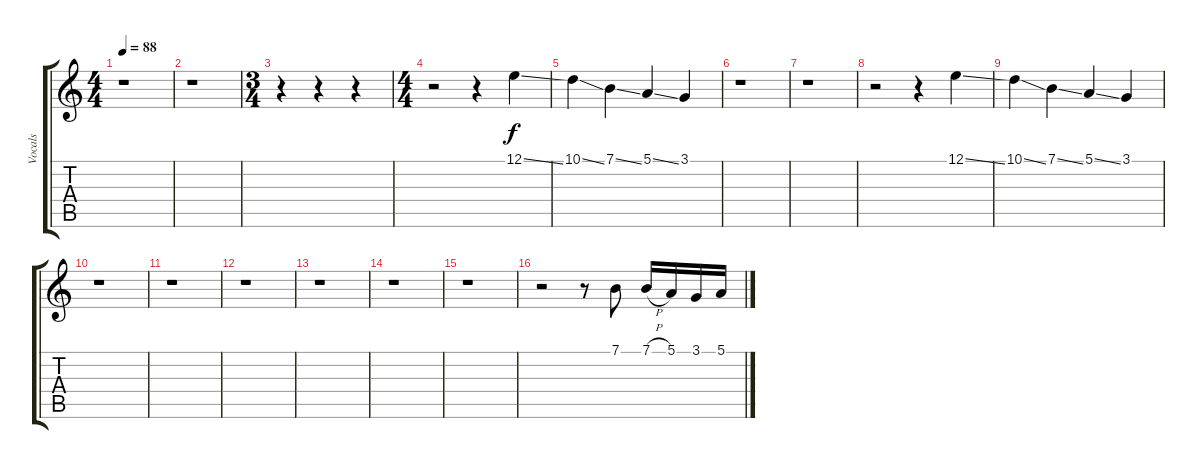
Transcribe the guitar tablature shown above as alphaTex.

\track ("Vocals" "Vocals") {instrument synthvoice}
\staff {score tabs}
\tuning (E4 B3 G3 D3 A2 E2) {hide}
\ts (4 4)
\tempo 88
\clef g2
\ks c
r.1{dy f} |
r.1 |
\ts (3 4)
r.4 r.4 r.4 |
\ts (4 4)
r.2 r.4 12.1{ss}.4 |
10.1{ss}.4 7.1{ss}.4 5.1{ss}.4 3.1.4 |
r.1 |
r.1 |
r.2 r.4 12.1{ss}.4 |
10.1{ss}.4 7.1{ss}.4 5.1{ss}.4 3.1.4 |
r.1 |
r.1 |
r.1 |
r.1 |
r.1 |
r.1 |
r.2 r.8 7.1.8 7.1{h}.16 5.1.16 3.1.16 5.1.16
